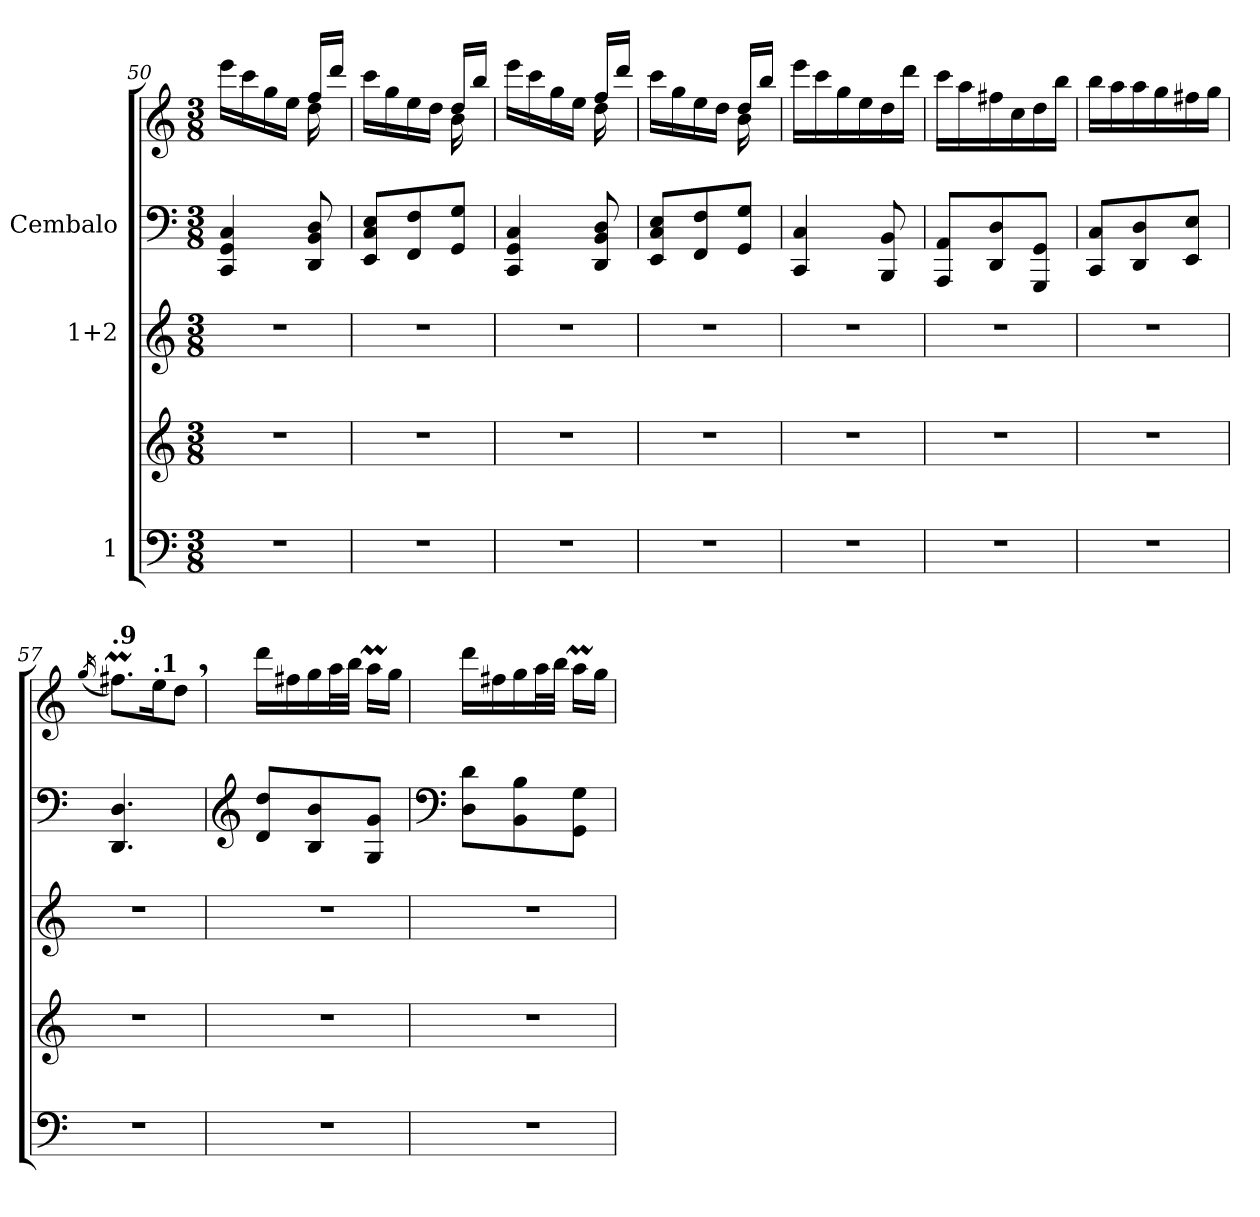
**kern	**kern	**kern	**kern	**kern
*part3	*part3	*part2	*part1	*part1
*staff5	*staff4	*staff3	*staff2	*staff1
*I"1	*	*I"1+2	*I"Cembalo	*
*clefF4	*clefG2	*clefG2	*clefF4	*clefG2
*k[]	*k[]	*k[]	*k[]	*k[]
*M3/8	*M3/8	*M3/8	*M3/8	*M3/8
=50	=50	=50	=50	=50
*	*	*	*	*^
4.r	4.r	4.r	4CC/ 4GG/ 4C/	16eee\LL	4ryy
.	.	.	.	16ccc\	.
.	.	.	.	16gg\	.
.	.	.	.	16ee\JJ	.
.	.	.	8DD/ 8BB/ 8D/	16ff/LL	16dd\
.	.	.	.	16ddd/JJ	16ryy
=51	=51	=51	=51	=51	=51
4.r	4.r	4.r	8EE/ 8C/ 8E/L	16ccc\LL	4ryy
.	.	.	.	16gg\	.
.	.	.	8FF/ 8F/	16ee\	.
.	.	.	.	16dd\JJ	.
.	.	.	8GG/ 8G/J	16dd/LL	16b\
.	.	.	.	16bb/JJ	16ryy
=52	=52	=52	=52	=52	=52
4.r	4.r	4.r	4CC/ 4GG/ 4C/	16eee\LL	4ryy
.	.	.	.	16ccc\	.
.	.	.	.	16gg\	.
.	.	.	.	16ee\JJ	.
.	.	.	8DD/ 8BB/ 8D/	16ff/LL	16dd\
.	.	.	.	16ddd/JJ	16ryy
=53	=53	=53	=53	=53	=53
4.r	4.r	4.r	8EE/ 8C/ 8E/L	16ccc\LL	4ryy
.	.	.	.	16gg\	.
.	.	.	8FF/ 8F/	16ee\	.
.	.	.	.	16dd\JJ	.
.	.	.	8GG/ 8G/J	16dd/LL	16b\
.	.	.	.	16bb/JJ	16ryy
*	*	*	*	*v	*v
!!LO:LB:g=z
=54	=54	=54	=54	=54
4.r	4.r	4.r	4CC/ 4C/	16eee\LL
.	.	.	.	16ccc\
.	.	.	.	16gg\
.	.	.	.	16ee\
.	.	.	8BBB/ 8BB/	16dd\
.	.	.	.	16ddd\JJ
=55	=55	=55	=55	=55
4.r	4.r	4.r	8AAA/ 8AA/L	16ccc\LL
.	.	.	.	16aa\
.	.	.	8DD/ 8D/	16ff#X\
.	.	.	.	16cc\
.	.	.	8GGG/ 8GG/J	16dd\
.	.	.	.	16bb\JJ
=56	=56	=56	=56	=56
4.r	4.r	4.r	8CC/ 8C/L	16bb\LL
.	.	.	.	16aa\
.	.	.	8DD/ 8D/	16aa\
.	.	.	.	16gg\
.	.	.	8EE/ 8E/J	16ff#X\
*	*	*	*	*MM80
.	.	.	.	16gg\JJ
=57	=57	=57	=57	=57
*	*	*	*	*MM79
.	.	.	.	(<16qgg/
!	!	!	!	!LO:TX:a:B:t=.9
4.r	4.r	4.r	4.DD/ 4.D/	8.ff#Xm\L)
*	*	*	*	*MM77
!	!	!	!	!LO:TX:a:B:t=.1
.	.	.	.	16ee\K
*	*	*	*	*MM75
.	.	.	.	8dd,\J
=58	=58	=58	=58	=58
*	*	*	*clefG2	*
*	*	*	*	*MM80
4.r	4.r	4.r	8d/ 8dd/L	16ddd\LL
.	.	.	.	16ff#X\
.	.	.	8B/ 8b/	16gg\
.	.	.	.	32aa\L
.	.	.	.	32bb\JJJ
.	.	.	8G/ 8g/J	16aaM\LL
.	.	.	.	16gg\JJ
=59	=59	=59	=59	=59
*	*	*	*clefF4	*
4.r	4.r	4.r	8D\ 8d\L	16ddd\LL
.	.	.	.	16ff#X\
.	.	.	8BB\ 8B\	16gg\
.	.	.	.	32aa\L
.	.	.	.	32bb\JJJ
.	.	.	8GG\ 8G\J	16aaM\LL
.	.	.	.	16gg\JJ
=	=	=	=	=
*-	*-	*-	*-	*-
